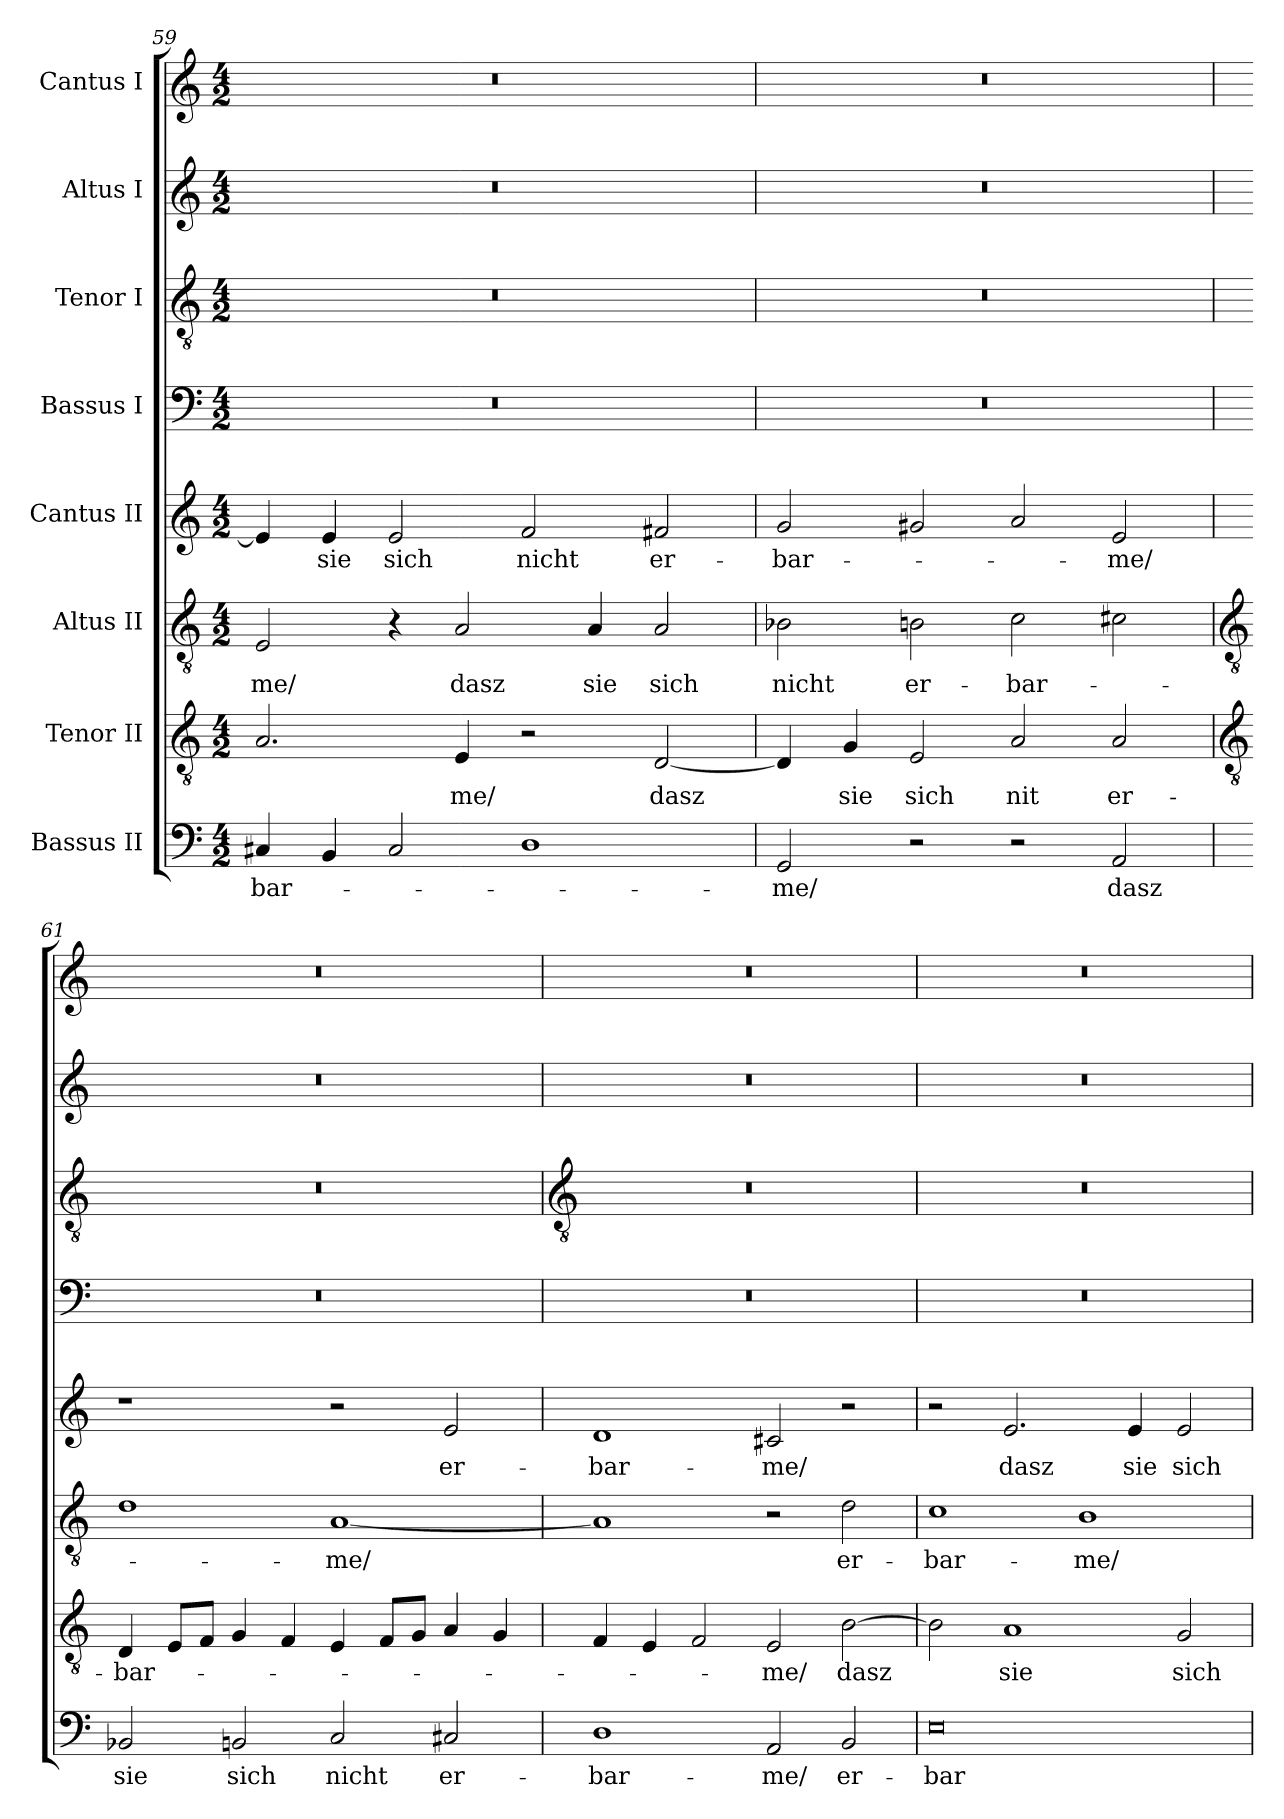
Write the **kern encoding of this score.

**kern	**text	**kern	**text	**kern	**text	**kern	**text	**kern	**kern	**kern	**kern
*part8	*part8	*part7	*part7	*part6	*part6	*part5	*part5	*part4	*part3	*part2	*part1
*staff8	*staff8	*staff7	*staff7	*staff6	*staff6	*staff5	*staff5	*staff4	*staff3	*staff2	*staff1
*I"Bassus II	*	*I"Tenor II	*	*I"Altus II	*	*I"Cantus II	*	*I"Bassus I	*I"Tenor I	*I"Altus I	*I"Cantus I
*clefF4	*	*clefGv2	*	*clefGv2	*	*clefG2	*	*clefF4	*clefGv2	*clefG2	*clefG2
*k[]	*	*k[]	*	*k[]	*	*k[]	*	*k[]	*k[]	*k[]	*k[]
*C:	*	*C:	*	*C:	*	*C:	*	*C:	*C:	*C:	*C:
*M4/2	*	*M4/2	*	*M4/2	*	*M4/2	*	*M4/2	*M4/2	*M4/2	*M4/2
=59	=59	=59	=59	=59	=59	=59	=59	=59	=59	=59	=59
!	!LO:LY:b	!	!	!	!LO:LY:b	!	!	!	!	!	!
4C#X	-bar-	2.A	.	2E	-me/	4e]	.	0r	0r	0r	0r
!	!	!	!	!	!	!	!LO:LY:b	!	!	!	!
4BB	.	.	.	.	.	4e	sie	.	.	.	.
!	!	!	!	!	!	!	!LO:LY:b	!	!	!	!
2C#	.	.	.	4r	.	2e	sich	.	.	.	.
!	!	!	!LO:LY:b	!	!LO:LY:b	!	!	!	!	!	!
.	.	4E	-me/	2A	dasz	.	.	.	.	.	.
!	!	!	!	!	!	!	!LO:LY:b	!	!	!	!
1D	.	2r	.	.	.	2f	nicht	.	.	.	.
!	!	!	!	!	!LO:LY:b	!	!	!	!	!	!
.	.	.	.	4A	sie	.	.	.	.	.	.
!	!	!	!LO:LY:b	!	!LO:LY:b	!	!LO:LY:b	!	!	!	!
.	.	[2D	dasz	2A	sich	2f#X	er-	.	.	.	.
=60	=60	=60	=60	=60	=60	=60	=60	=60	=60	=60	=60
!	!LO:LY:b	!	!	!	!LO:LY:b	!	!LO:LY:b	!	!	!	!
2GG	-me/	4D]	.	2B-X	nicht	2g	-bar-	0r	0r	0r	0r
!	!	!	!LO:LY:b	!	!	!	!	!	!	!	!
.	.	4G	sie	.	.	.	.	.	.	.	.
!	!	!	!LO:LY:b	!	!LO:LY:b	!	!	!	!	!	!
2r	.	2E	sich	2Bn	er-	2g#X	.	.	.	.	.
!	!	!	!LO:LY:b	!	!LO:LY:b	!	!	!	!	!	!
2r	.	2A	nit	2c	-bar-	2a	.	.	.	.	.
!	!LO:LY:b	!	!LO:LY:b	!	!	!	!LO:LY:b	!	!	!	!
2AA	dasz	2A	er-	2c#X	.	2e	-me/	.	.	.	.
!!LO:LB:g=z
=61	=61	=61	=61	=61	=61	=61	=61	=61	=61	=61	=61
*	*	*clefGv2	*	*clefGv2	*	*	*	*	*	*	*
!	!LO:LY:b	!	!LO:LY:b	!	!	!	!	!	!	!	!
2BB-X	sie	4D	-bar-	1d	.	1r	.	0r	0r	0r	0r
.	.	8EL	.	.	.	.	.	.	.	.	.
.	.	8FJ	.	.	.	.	.	.	.	.	.
!	!LO:LY:b	!	!	!	!	!	!	!	!	!	!
2BBn	sich	4G	.	.	.	.	.	.	.	.	.
.	.	4F	.	.	.	.	.	.	.	.	.
!	!LO:LY:b	!	!	!	!LO:LY:b	!	!	!	!	!	!
2C	nicht	4E	.	[1A	-me/	2r	.	.	.	.	.
.	.	8FL	.	.	.	.	.	.	.	.	.
.	.	8GJ	.	.	.	.	.	.	.	.	.
!	!LO:LY:b	!	!	!	!	!	!LO:LY:b	!	!	!	!
2C#X	er-	4A	.	.	.	2e	er-	.	.	.	.
.	.	4G	.	.	.	.	.	.	.	.	.
!!LO:LB:g=z
=62	=62	=62	=62	=62	=62	=62	=62	=62	=62	=62	=62
*	*	*	*	*	*	*	*	*	*clefGv2	*	*
!	!LO:LY:b	!	!	!	!	!	!LO:LY:b	!	!	!	!
1D	-bar-	4F	.	1A]	.	1d	-bar-	0r	0r	0r	0r
.	.	4E	.	.	.	.	.	.	.	.	.
.	.	2F	.	.	.	.	.	.	.	.	.
!	!LO:LY:b	!	!LO:LY:b	!	!	!	!LO:LY:b	!	!	!	!
2AA	-me/	2E	-me/	2r	.	2c#X	-me/	.	.	.	.
!	!LO:LY:b	!	!LO:LY:b	!	!LO:LY:b	!	!	!	!	!	!
2BB	er-	[2B	dasz	2d	er-	2r	.	.	.	.	.
=63	=63	=63	=63	=63	=63	=63	=63	=63	=63	=63	=63
!	!LO:LY:b	!	!	!	!LO:LY:b	!	!	!	!	!	!
0E	-bar-	2B]	.	1c	-bar-	2r	.	0r	0r	0r	0r
!	!	!	!LO:LY:b	!	!	!	!LO:LY:b	!	!	!	!
.	.	1A	sie	.	.	2.e	dasz	.	.	.	.
!	!	!	!	!	!LO:LY:b	!	!	!	!	!	!
.	.	.	.	1B	-me/	.	.	.	.	.	.
!	!	!	!	!	!	!	!LO:LY:b	!	!	!	!
.	.	.	.	.	.	4e	sie	.	.	.	.
!	!	!	!LO:LY:b	!	!	!	!LO:LY:b	!	!	!	!
.	.	2G	sich	.	.	2e	sich	.	.	.	.
=	=	=	=	=	=	=	=	=	=	=	=
*-	*-	*-	*-	*-	*-	*-	*-	*-	*-	*-	*-
